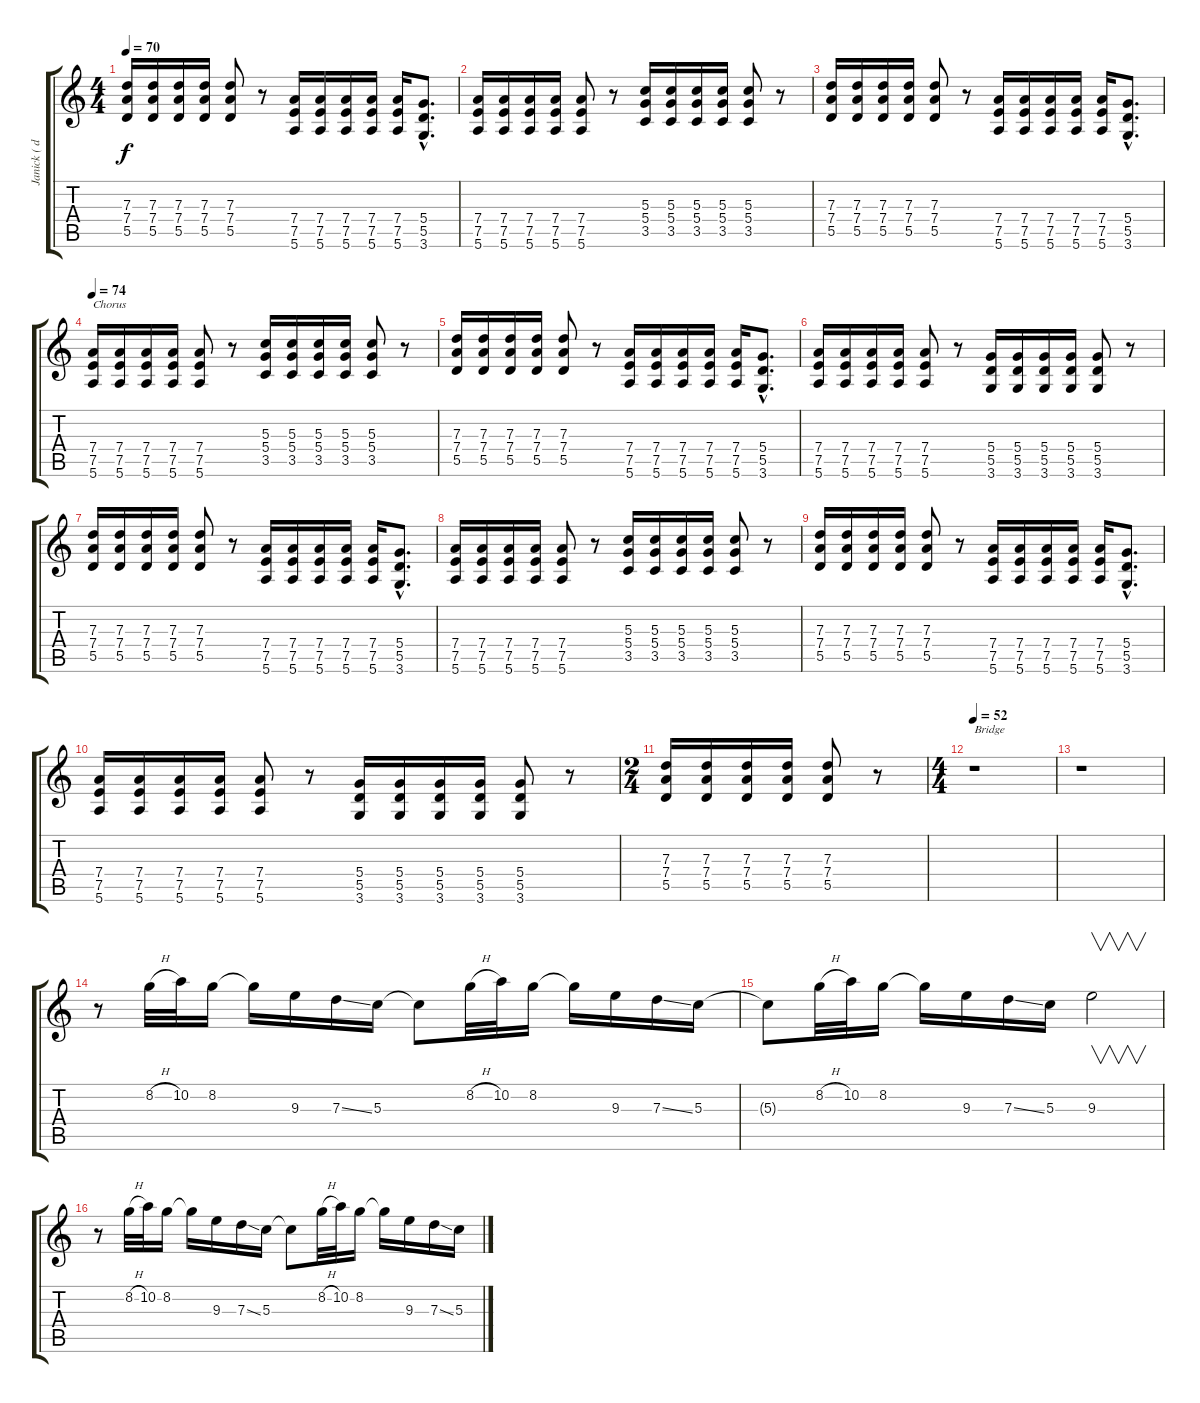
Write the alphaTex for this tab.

\track ("Janick ( distortion )" "Janick ( d") {instrument distortionguitar}
\staff {score tabs}
\tuning (E4 B3 G3 D3 A2 E2) {hide}
\ts (4 4)
\tempo 70
\clef g2
\ks c
(7.3 7.4 5.5).16{dy f} (7.3 7.4 5.5).16 (7.3 7.4 5.5).16 (7.3 7.4 5.5).16 (7.3 7.4 5.5).8 r.8 (7.4 7.5 5.6).16 (7.4 7.5 5.6).16 (7.4 7.5 5.6).16 (7.4 7.5 5.6).16 (7.4 7.5 5.6).16 (5.4{hac} 5.5{hac} 3.6{hac}).8{d} |
(7.4 7.5 5.6).16 (7.4 7.5 5.6).16 (7.4 7.5 5.6).16 (7.4 7.5 5.6).16 (7.4 7.5 5.6).8 r.8 (5.3 5.4 3.5).16 (5.3 5.4 3.5).16 (5.3 5.4 3.5).16 (5.3 5.4 3.5).16 (5.3 5.4 3.5).8 r.8 |
(7.3 7.4 5.5).16 (7.3 7.4 5.5).16 (7.3 7.4 5.5).16 (7.3 7.4 5.5).16 (7.3 7.4 5.5).8 r.8 (7.4 7.5 5.6).16 (7.4 7.5 5.6).16 (7.4 7.5 5.6).16 (7.4 7.5 5.6).16 (7.4 7.5 5.6).16 (5.4{hac} 5.5{hac} 3.6{hac}).8{d} |
\tempo 74
(7.4 7.5 5.6).16{txt "Chorus"} (7.4 7.5 5.6).16 (7.4 7.5 5.6).16 (7.4 7.5 5.6).16 (7.4 7.5 5.6).8 r.8 (5.3 5.4 3.5).16 (5.3 5.4 3.5).16 (5.3 5.4 3.5).16 (5.3 5.4 3.5).16 (5.3 5.4 3.5).8 r.8 |
(7.3 7.4 5.5).16 (7.3 7.4 5.5).16 (7.3 7.4 5.5).16 (7.3 7.4 5.5).16 (7.3 7.4 5.5).8 r.8 (7.4 7.5 5.6).16 (7.4 7.5 5.6).16 (7.4 7.5 5.6).16 (7.4 7.5 5.6).16 (7.4 7.5 5.6).16 (5.4{hac} 5.5{hac} 3.6{hac}).8{d} |
(7.4 7.5 5.6).16 (7.4 7.5 5.6).16 (7.4 7.5 5.6).16 (7.4 7.5 5.6).16 (7.4 7.5 5.6).8 r.8 (5.4 5.5 3.6).16 (5.4 5.5 3.6).16 (5.4 5.5 3.6).16 (5.4 5.5 3.6).16 (5.4 5.5 3.6).8 r.8 |
(7.3 7.4 5.5).16 (7.3 7.4 5.5).16 (7.3 7.4 5.5).16 (7.3 7.4 5.5).16 (7.3 7.4 5.5).8 r.8 (7.4 7.5 5.6).16 (7.4 7.5 5.6).16 (7.4 7.5 5.6).16 (7.4 7.5 5.6).16 (7.4 7.5 5.6).16 (5.4{hac} 5.5{hac} 3.6{hac}).8{d} |
(7.4 7.5 5.6).16 (7.4 7.5 5.6).16 (7.4 7.5 5.6).16 (7.4 7.5 5.6).16 (7.4 7.5 5.6).8 r.8 (5.3 5.4 3.5).16 (5.3 5.4 3.5).16 (5.3 5.4 3.5).16 (5.3 5.4 3.5).16 (5.3 5.4 3.5).8 r.8 |
(7.3 7.4 5.5).16 (7.3 7.4 5.5).16 (7.3 7.4 5.5).16 (7.3 7.4 5.5).16 (7.3 7.4 5.5).8 r.8 (7.4 7.5 5.6).16 (7.4 7.5 5.6).16 (7.4 7.5 5.6).16 (7.4 7.5 5.6).16 (7.4 7.5 5.6).16 (5.4{hac} 5.5{hac} 3.6{hac}).8{d} |
(7.4 7.5 5.6).16 (7.4 7.5 5.6).16 (7.4 7.5 5.6).16 (7.4 7.5 5.6).16 (7.4 7.5 5.6).8 r.8 (5.4 5.5 3.6).16 (5.4 5.5 3.6).16 (5.4 5.5 3.6).16 (5.4 5.5 3.6).16 (5.4 5.5 3.6).8 r.8 |
\ts (2 4)
(7.3 7.4 5.5).16 (7.3 7.4 5.5).16 (7.3 7.4 5.5).16 (7.3 7.4 5.5).16 (7.3 7.4 5.5).8 r.8 |
\ts (4 4)
\tempo 52
r.1{txt "Bridge"} |
r.1 |
r.8 8.2{h}.32 10.2.32 8.2.16 8.2{t}.16 9.3.16 7.3{ss}.16 5.3.16 5.3{t}.8 8.2{h}.32 10.2.32 8.2.16 8.2{t}.16 9.3.16 7.3{ss}.16 5.3.16 |
5.3{t}.8 8.2{h}.32 10.2.32 8.2.16 8.2{t}.16 9.3.16 7.3{ss}.16 5.3.16 9.3.2{v} |
r.8 8.2{h}.32 10.2.32 8.2.16 8.2{t}.16 9.3.16 7.3{ss}.16 5.3.16 5.3{t}.8 8.2{h}.32 10.2.32 8.2.16 8.2{t}.16 9.3.16 7.3{ss}.16 5.3.16
